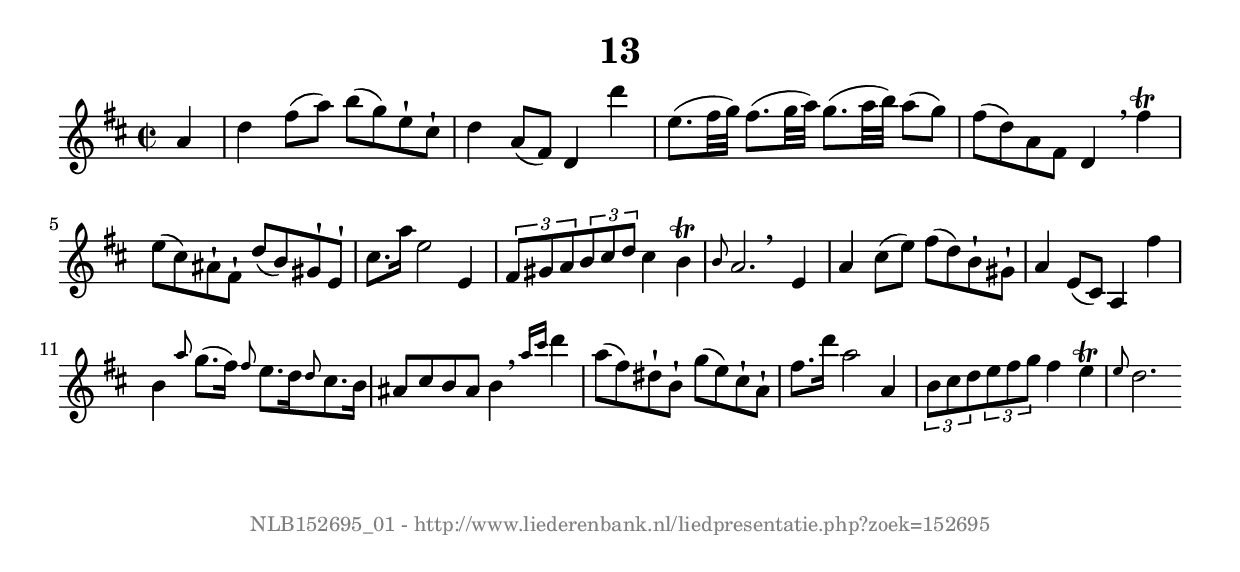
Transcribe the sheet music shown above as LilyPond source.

%
% produced by wce2krn 1.64 (7 June 2014)
%
\version"2.16"
#(append! paper-alist '(("long" . (cons (* 210 mm) (* 2000 mm)))))
#(set-default-paper-size "long")
sb = {\breathe}
mBreak = {\breathe }
bBreak = {\breathe }
x = {\once\override NoteHead #'style = #'cross }
gl=\glissando
itime={\override Staff.TimeSignature #'stencil = ##f }
ficta = {\once\set suggestAccidentals = ##t}
fine = {\once\override Score.RehearsalMark #'self-alignment-X = #1 \mark \markup {\italic{Fine}}}
dc = {\once\override Score.RehearsalMark #'self-alignment-X = #1 \mark \markup {\italic{D.C.}}}
dcf = {\once\override Score.RehearsalMark #'self-alignment-X = #1 \mark \markup {\italic{D.C. al Fine}}}
dcc = {\once\override Score.RehearsalMark #'self-alignment-X = #1 \mark \markup {\italic{D.C. al Coda}}}
ds = {\once\override Score.RehearsalMark #'self-alignment-X = #1 \mark \markup {\italic{D.S.}}}
dsf = {\once\override Score.RehearsalMark #'self-alignment-X = #1 \mark \markup {\italic{D.S. al Fine}}}
dsc = {\once\override Score.RehearsalMark #'self-alignment-X = #1 \mark \markup {\italic{D.S. al Coda}}}
pv = {\set Score.repeatCommands = #'((volta "1"))}
sv = {\set Score.repeatCommands = #'((volta "2"))}
tv = {\set Score.repeatCommands = #'((volta "3"))}
qv = {\set Score.repeatCommands = #'((volta "4"))}
xv = {\set Score.repeatCommands = #'((volta #f))}
\header{ tagline = ""
title = "13"
}
\score {{
\key d \major
\relative g'
{
\set melismaBusyProperties = #'()
\partial 32*8
\time 2/2
\tempo 4=120
\override Score.MetronomeMark #'transparent = ##t
\override Score.RehearsalMark #'break-visibility = #(vector #t #t #f)
a4 d fis8( a) b( g) e^\staccatissimo cis^\staccatissimo d4 a8( fis) d4 d'' e,8.( fis32 g) fis8.( g32 a) g8.( a32 b) a8( g) fis( d) a fis d4 \sb fis'^\trill e8( cis) ais^\staccatissimo fis^\staccatissimo d'( b) gis^\staccatissimo e^\staccatissimo cis'8. a'16 e2 e,4 \times 2/3 { fis8 gis a } \times 2/3 { b cis d } cis4 b^\trill \grace { b8 } a2. \bar ":|:" \bBreak
e4 a cis8( e) fis( d) b^\staccatissimo gis^\staccatissimo a4 e8( cis) a4 fis'' b, \grace { a'8 } g8.( fis16) \grace { fis8 } e8. d16 \grace { d8 } cis8. b16 ais8 cis b ais b4 \sb \grace { a'16 cis } d4 a8( fis) dis^\staccatissimo b^\staccatissimo g'( e) cis^\staccatissimo a^\staccatissimo fis'8. d'16 a2 a,4 \times 2/3 { b8 cis d } \times 2/3 { e fis g } fis4 e^\trill \grace { e8 } d2. \bar ":|"
 }}
 \midi { }
 \layout {
            indent = 0.0\cm
}
}
\markup { \vspace #0 } \markup { \with-color #grey \fill-line { \center-column { \smaller "NLB152695_01 - http://www.liederenbank.nl/liedpresentatie.php?zoek=152695" } } }
